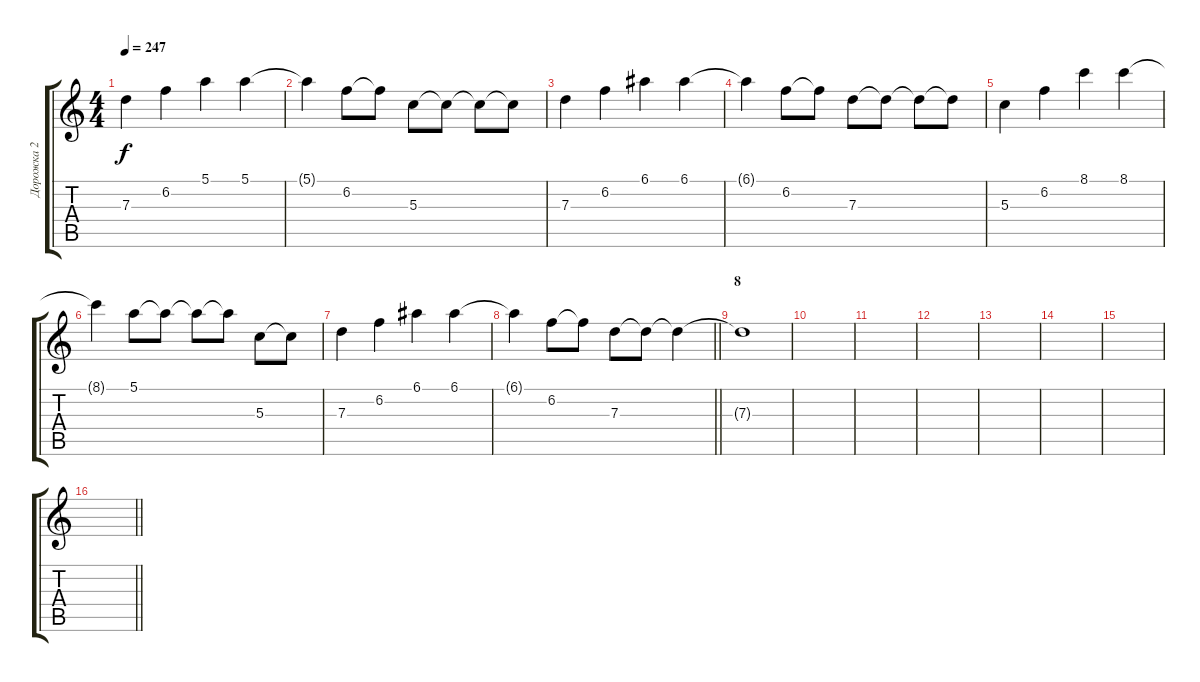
\track ("Дорожка 2" "Дорожка 2") {instrument electricguitarclean}
\staff {score tabs}
\tuning (E4 B3 G3 D3 A2 E2) {hide}
\ts (4 4)
\tempo 247
\clef g2
\ks c
7.3.4{dy f} 6.2.4 5.1.4 5.1.4 |
5.1{t}.4 6.2.8 6.2{t}.8 5.3.8 5.3{t}.8 5.3{t}.8 5.3{t}.8 |
7.3.4 6.2.4 6.1.4 6.1.4 |
6.1{t}.4 6.2.8 6.2{t}.8 7.3.8 7.3{t}.8 7.3{t}.8 7.3{t}.8 |
5.3.4 6.2.4 8.1.4 8.1.4 |
8.1{t}.4 5.1.8 5.1{t}.8 5.1{t}.8 5.1{t}.8 5.3.8 5.3{t}.8 |
7.3.4 6.2.4 6.1.4 6.1.4 |
\barLineRight lightlight
6.1{t}.4 6.2.8 6.2{t}.8 7.3.8 7.3{t}.8 7.3{t}.4 |
\section ("" "8")
7.3{t}.1 |
|
|
|
|
|
|
\barLineRight lightlight
